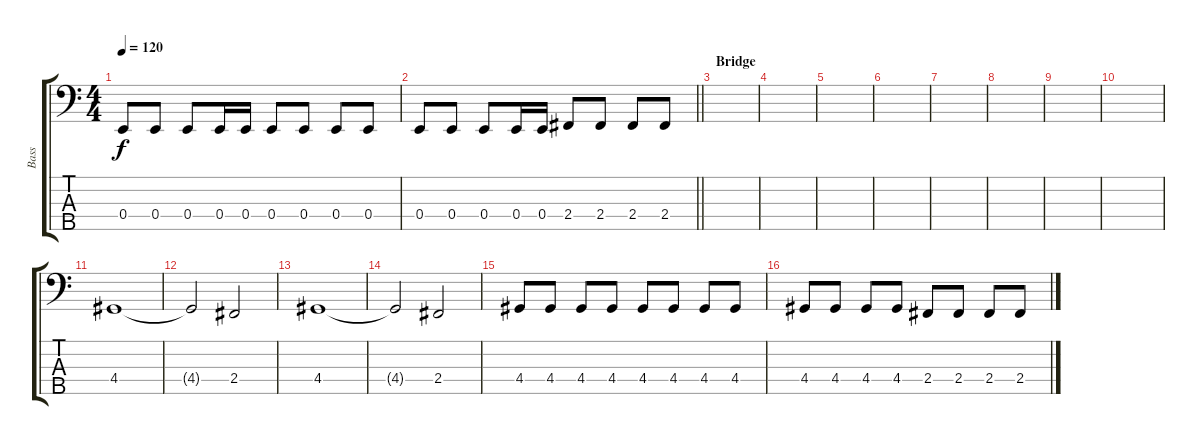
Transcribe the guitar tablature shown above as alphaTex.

\track ("Bass" "Bass") {instrument electricbassfinger}
\staff {score tabs}
\tuning (G2 D2 A1 E1 B0) {hide}
\ts (4 4)
\tempo 120
\clef f4
\ks c
0.4.8{dy f} 0.4.8 0.4.8 0.4.16 0.4.16 0.4.8 0.4.8 0.4.8 0.4.8 |
\barLineRight lightlight
0.4.8 0.4.8 0.4.8 0.4.16 0.4.16 2.4.8 2.4.8 2.4.8 2.4.8 |
\section ("" "Bridge")
|
|
|
|
|
|
|
|
4.4.1 |
4.4{t}.2 2.4.2 |
4.4.1 |
4.4{t}.2 2.4.2 |
4.4.8 4.4.8 4.4.8 4.4.8 4.4.8 4.4.8 4.4.8 4.4.8 |
4.4.8 4.4.8 4.4.8 4.4.8 2.4.8 2.4.8 2.4.8 2.4.8
